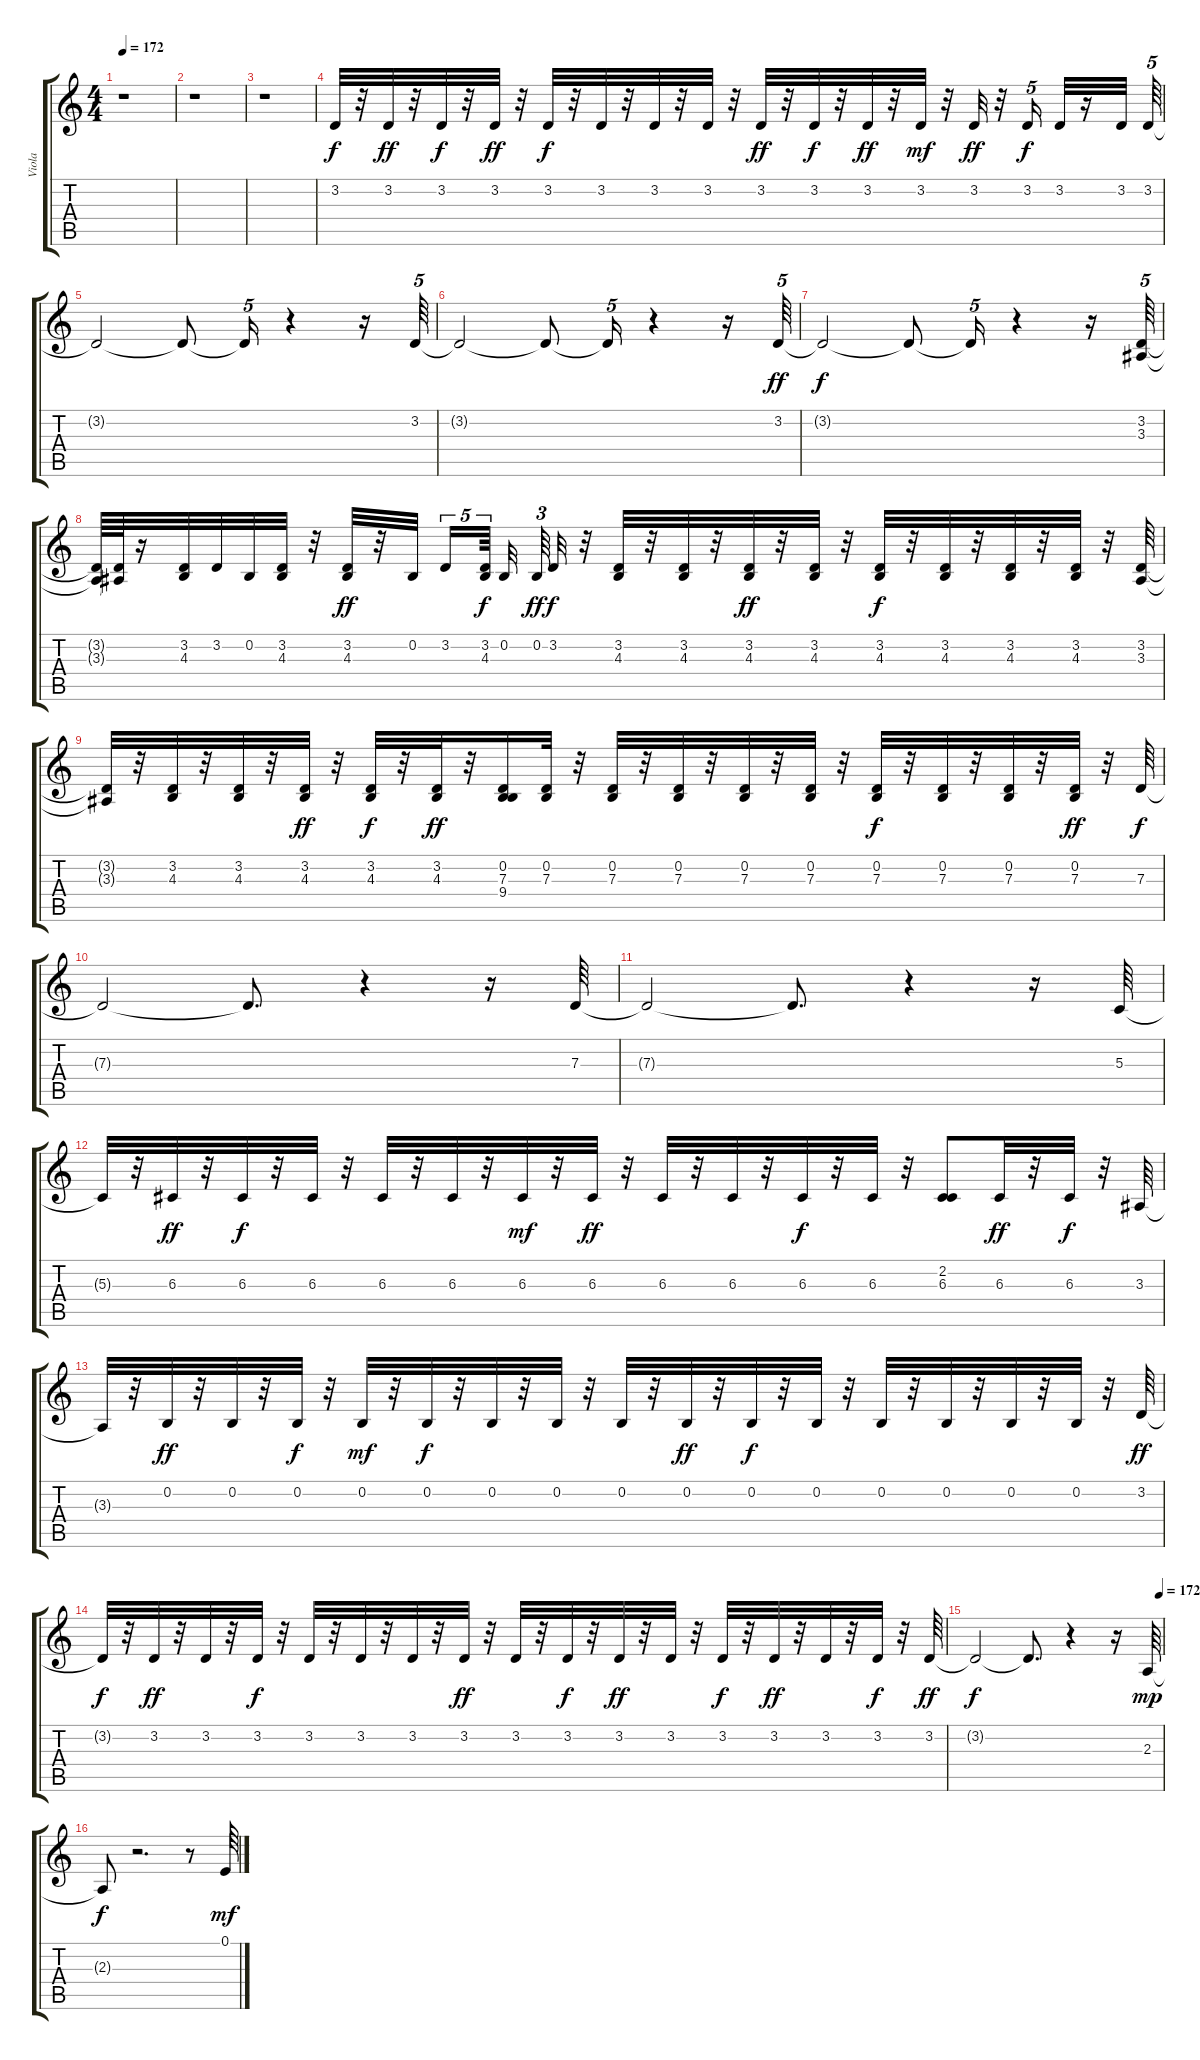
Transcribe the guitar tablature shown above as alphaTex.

\track ("Viola" "Viola") {instrument stringensemble2}
\staff {score tabs}
\tuning (E4 B3 G3 D3 A2 E2) {hide}
\ts (4 4)
\tempo 172
\clef g2
\ks c
r.1{dy f} |
r.1 |
r.1 |
3.2.32 r.32 3.2.32{dy ff} r.32 3.2.32{dy f} r.32 3.2.32{dy ff} r.32 3.2.32{dy f} r.32 3.2.32 r.32 3.2.32 r.32 3.2.32 r.32 3.2.32{dy ff} r.32 3.2.32{dy f} r.32 3.2.32{dy ff} r.32 3.2.32{dy mf} r.32 3.2.32{dy ff} r.32 3.2.16{tu (5 4) dy f} 3.2.32 r.16 3.2.32 3.2.64{tu (5 4)} |
3.2{t}.2 3.2{t}.8 3.2{t}.16{tu (5 4)} r.4 r.16 3.2.64{tu (5 4)} |
3.2{t}.2 3.2{t}.8 3.2{t}.16{tu (5 4)} r.4 r.16 3.2.64{tu (5 4) dy ff} |
3.2{t}.2{dy f} 3.2{t}.8 3.2{t}.16{tu (5 4)} r.4 r.16 (3.2 3.3).64{tu (5 4)} |
(3.2{t} 3.3{t}).64 (3.2{t} 3.3{t}).64 r.16 (3.2 4.3).32 3.2.32 0.2.32 (3.2 4.3).32 r.32 (3.2 4.3).32{dy ff} r.32 0.2.32{beam splitsecondary} 3.2.16{tu (5 4)} (3.2 4.3).64{tu (5 4) dy f beam splitsecondary} 0.2.32{beam splitsecondary} 0.2.64{tu (3 2) dy ff} 3.2.32{dy f} r.32 (3.2 4.3).32 r.32 (3.2 4.3).32 r.32 (3.2 4.3).32{dy ff} r.32 (3.2 4.3).32 r.32 (3.2 4.3).32{dy f} r.32 (3.2 4.3).32 r.32 (3.2 4.3).32 r.32 (3.2 4.3).32 r.32 (3.2 3.3).64 |
(3.2{t} 3.3{t}).32 r.32 (3.2 4.3).32 r.32 (3.2 4.3).32 r.32 (3.2 4.3).32{dy ff} r.32 (3.2 4.3).32{dy f} r.32 (3.2 4.3).32{dy ff} r.32 (0.2 7.3 9.4).16 (0.2 7.3).32 r.32 (0.2 7.3).32 r.32 (0.2 7.3).32 r.32 (0.2 7.3).32 r.32 (0.2 7.3).32 r.32 (0.2 7.3).32{dy f} r.32 (0.2 7.3).32 r.32 (0.2 7.3).32 r.32 (0.2 7.3).32{dy ff} r.32 7.3.64{dy f} |
7.3{t}.2 7.3{t}.8{d} r.4 r.16 7.3.64 |
7.3{t}.2 7.3{t}.8{d} r.4 r.16 5.3.64 |
5.3{t}.32 r.32 6.3.32{dy ff} r.32 6.3.32{dy f} r.32 6.3.32 r.32 6.3.32 r.32 6.3.32 r.32 6.3.32{dy mf} r.32 6.3.32{dy ff} r.32 6.3.32 r.32 6.3.32 r.32 6.3.32{dy f} r.32 6.3.32 r.32 (2.2 6.3).8 6.3.32{dy ff} r.32 6.3.32{dy f} r.32 3.3.64 |
3.3{t}.32 r.32 0.2.32{dy ff} r.32 0.2.32 r.32 0.2.32{dy f} r.32 0.2.32{dy mf} r.32 0.2.32{dy f} r.32 0.2.32 r.32 0.2.32 r.32 0.2.32 r.32 0.2.32{dy ff} r.32 0.2.32{dy f} r.32 0.2.32 r.32 0.2.32 r.32 0.2.32 r.32 0.2.32 r.32 0.2.32 r.32 3.2.64{dy ff} |
3.2{t}.32{dy f} r.32 3.2.32{dy ff} r.32 3.2.32 r.32 3.2.32{dy f} r.32 3.2.32 r.32 3.2.32 r.32 3.2.32 r.32 3.2.32{dy ff} r.32 3.2.32 r.32 3.2.32{dy f} r.32 3.2.32{dy ff} r.32 3.2.32 r.32 3.2.32{dy f} r.32 3.2.32{dy ff} r.32 3.2.32 r.32 3.2.32{dy f} r.32 3.2.64{dy ff} |
\tempo (172 0.984375)
3.2{t}.2{dy f} 3.2{t}.8{d} r.4 r.16 2.3.64{dy mp} |
2.3{t}.8{dy f} r.2{d} r.8 0.1.64{dy mf}
